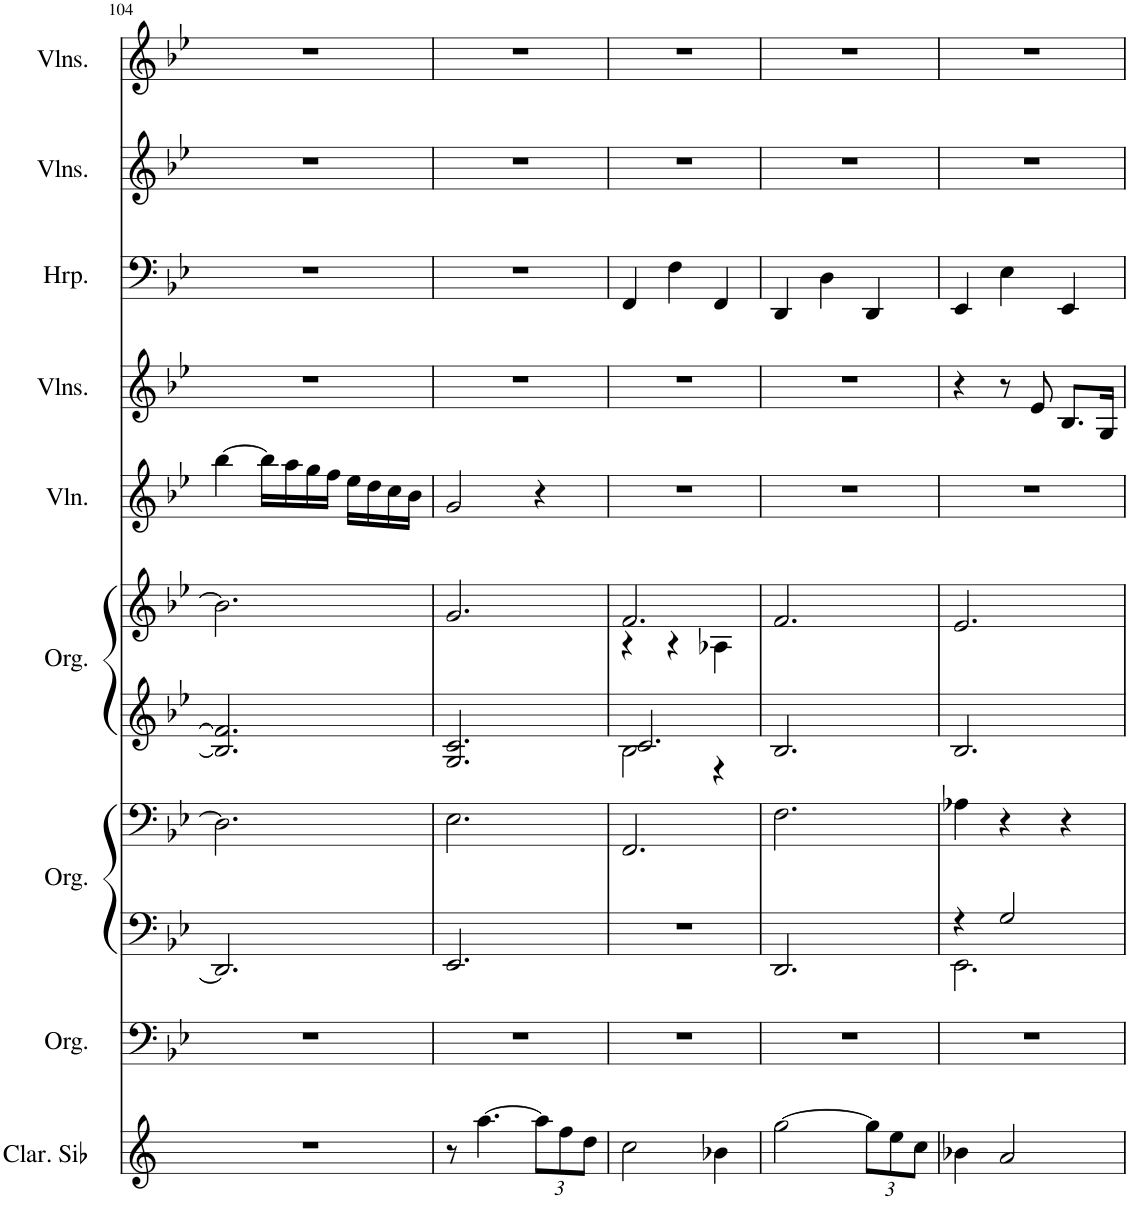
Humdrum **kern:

**kern	**kern	**kern	**kern	**kern	**kern	**kern	**kern	**kern	**kern	**kern
*part9	*part8	*part7	*part7	*part6	*part6	*part5	*part4	*part3	*part2	*part1
*staff11	*staff10	*staff9	*staff8	*staff7	*staff6	*staff5	*staff4	*staff3	*staff2	*staff1
*I"Clarinette en Sib	*I"Orgue, ChurchOrgan	*I"Orgue, ChurchOrgan	*	*I"Orgue, ChurchOrgan	*	*I"Violon,  Solo Violin	*I"Violons, StrEnsmbl 2	*I"Harpe, Pizz Strings	*I"Violons, StrEnsmbl 2	*I"Violons, StrEnsmbl 1
*I'Clar. Sib	*I'Org.	*I'Org.	*	*I'Org.	*	*I'Vln.	*I'Vlns.	*I'Hrp.	*I'Vlns.	*I'Vlns.
!!LO:PB:g=z
*clefG2	*clefF4	*clefF4	*clefF4	*clefG2	*clefG2	*clefG2	*clefG2	*clefF4	*clefG2	*clefG2
*Trd1c2	*	*	*	*	*	*	*	*	*	*
*k[]	*k[b-e-]	*k[b-e-]	*k[b-e-]	*k[b-e-]	*k[b-e-]	*k[b-e-]	*k[b-e-]	*k[b-e-]	*k[b-e-]	*k[b-e-]
*M3/4	*M3/4	*M3/4	*M3/4	*M3/4	*M3/4	*M3/4	*M3/4	*M3/4	*M3/4	*M3/4
=104	=104	=104	=104	=104	=104	=104	=104	=104	=104	=104
2.r	2.r	2.DD/]	2.D\]	2.B-/] 2.f/]	2.b-\]	[4bb-\	2.r	2.r	2.r	2.r
.	.	.	.	.	.	16bb-\LL]	.	.	.	.
.	.	.	.	.	.	16aa\	.	.	.	.
.	.	.	.	.	.	16gg\	.	.	.	.
.	.	.	.	.	.	16ff\JJ	.	.	.	.
.	.	.	.	.	.	16ee-\LL	.	.	.	.
.	.	.	.	.	.	16dd\	.	.	.	.
.	.	.	.	.	.	16cc\	.	.	.	.
.	.	.	.	.	.	16b-\JJ	.	.	.	.
=105	=105	=105	=105	=105	=105	=105	=105	=105	=105	=105
8r	2.r	2.EE-/	2.E-\	2.G/ 2.c/	2.g/	2g/	2.r	2.r	2.r	2.r
[4.aa\	.	.	.	.	.	.	.	.	.	.
*Xbrackettup	*	*	*	*	*	*	*	*	*	*
12aa\L]	.	.	.	.	.	4r	.	.	.	.
12ff\	.	.	.	.	.	.	.	.	.	.
12dd\J	.	.	.	.	.	.	.	.	.	.
=106	=106	=106	=106	=106	=106	=106	=106	=106	=106	=106
*	*	*	*	*^	*^	*	*	*	*	*
2cc\	2.r	2.r	2.FF/	2.c/	2B-\	2.f/	4r	2.r	2.r	4FF/	2.r	2.r
.	.	.	.	.	.	.	4r	.	.	4F\	.	.
4b-X\	.	.	.	.	4r	.	4A-X\	.	.	4FF/	.	.
*	*	*	*	*v	*v	*	*	*	*	*	*	*
*	*	*	*	*	*v	*v	*	*	*	*	*
=107	=107	=107	=107	=107	=107	=107	=107	=107	=107	=107
[2gg\	2.r	2.DD/	2.F\	2.B-/	2.f/	2.r	2.r	4DD/	2.r	2.r
.	.	.	.	.	.	.	.	4D\	.	.
12gg\L]	.	.	.	.	.	.	.	4DD/	.	.
12ee\	.	.	.	.	.	.	.	.	.	.
12cc\J	.	.	.	.	.	.	.	.	.	.
=108	=108	=108	=108	=108	=108	=108	=108	=108	=108	=108
*	*	*^	*	*	*	*	*	*	*	*
4b-X\	2.r	4r	2.EE-\	4A-X\	2.B-/	2.e-/	2.r	4r	4EE-/	2.r	2.r
2a/	.	2G/	.	4r	.	.	.	8r	4E-\	.	.
.	.	.	.	.	.	.	.	8e-/	.	.	.
.	.	.	.	4r	.	.	.	8.B-/L	4EE-/	.	.
.	.	.	.	.	.	.	.	16G/Jk	.	.	.
*	*	*v	*v	*	*	*	*	*	*	*	*
=	=	=	=	=	=	=	=	=	=	=
*-	*-	*-	*-	*-	*-	*-	*-	*-	*-	*-
